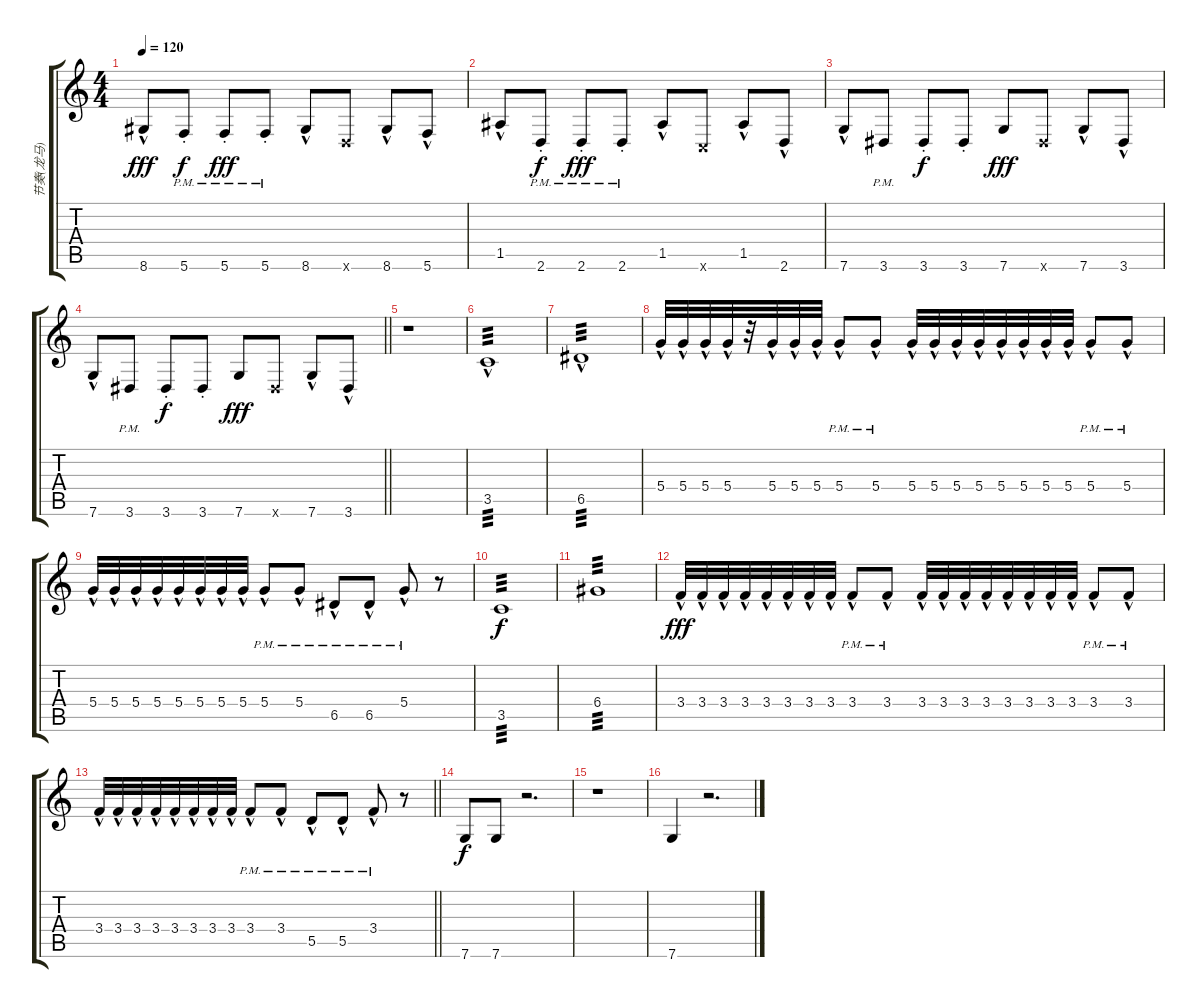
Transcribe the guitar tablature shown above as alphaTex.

\track ("节奏(龙马)" "节奏(龙马)") {instrument overdrivenguitar}
\staff {score tabs}
\tuning (E4 B3 G3 D3 A2 C2) {hide}
\ts (4 4)
\tempo 120
\clef g2
\ks c
8.6{hac}.8{dy fff} 5.6{pm st}.8{dy f} 5.6{pm st}.8{dy fff} 5.6{pm st}.8 8.6{hac}.8 2.6{x}.8 8.6{hac}.8 5.6{hac}.8 |
1.5{hac}.8 2.6{pm st}.8{dy f} 2.6{pm st}.8{dy fff} 2.6{pm st}.8 1.5{hac}.8 0.6{x}.8 1.5{hac}.8 2.6{hac}.8 |
7.6{hac}.8 3.6{pm}.8 3.6{st}.8{dy f} 3.6{st}.8 7.6.8{dy fff} 3.6{x}.8 7.6{hac}.8 3.6{hac}.8 |
\barLineRight lightlight
7.6{hac}.8 3.6{pm}.8 3.6{st}.8{dy f} 3.6{st}.8 7.6.8{dy fff} 3.6{x}.8 7.6{hac}.8 3.6{hac}.8 |
r.1 |
3.5{hac}.1{tp 3 volume 14 balance 14 instrument overdrivenguitar} |
6.5{hac}.1{tp 3} |
5.4{hac}.32 5.4{hac}.32 5.4{hac}.32 5.4{hac}.32 r.32 5.4{hac}.32 5.4{hac}.32 5.4{hac}.32 5.4{hac pm}.8 5.4{hac pm}.8 5.4{hac}.32 5.4{hac}.32 5.4{hac}.32 5.4{hac}.32 5.4{hac}.32 5.4{hac}.32 5.4{hac}.32 5.4{hac}.32 5.4{hac pm}.8 5.4{hac pm}.8 |
5.4{hac}.32 5.4{hac}.32 5.4{hac}.32 5.4{hac}.32 5.4{hac}.32 5.4{hac}.32 5.4{hac}.32 5.4{hac}.32 5.4{hac pm}.8 5.4{hac pm}.8 6.5{hac pm}.8 6.5{hac pm}.8 5.4{hac pm}.8 r.8 |
3.5.1{tp 3 dy f} |
6.4.1{tp 3} |
3.4{hac}.32{dy fff} 3.4{hac}.32 3.4{hac}.32 3.4{hac}.32 3.4{hac}.32 3.4{hac}.32 3.4{hac}.32 3.4{hac}.32 3.4{hac pm}.8 3.4{hac pm}.8 3.4{hac}.32 3.4{hac}.32 3.4{hac}.32 3.4{hac}.32 3.4{hac}.32 3.4{hac}.32 3.4{hac}.32 3.4{hac}.32 3.4{hac pm}.8 3.4{hac pm}.8 |
\barLineRight lightlight
3.4{hac}.32 3.4{hac}.32 3.4{hac}.32 3.4{hac}.32 3.4{hac}.32 3.4{hac}.32 3.4{hac}.32 3.4{hac}.32 3.4{hac pm}.8 3.4{hac pm}.8 5.5{hac pm}.8 5.5{hac pm}.8 3.4{hac pm}.8 r.8 |
7.6.8{dy f} 7.6.8 r.2{d} |
r.1 |
7.6.4 r.2{d}
